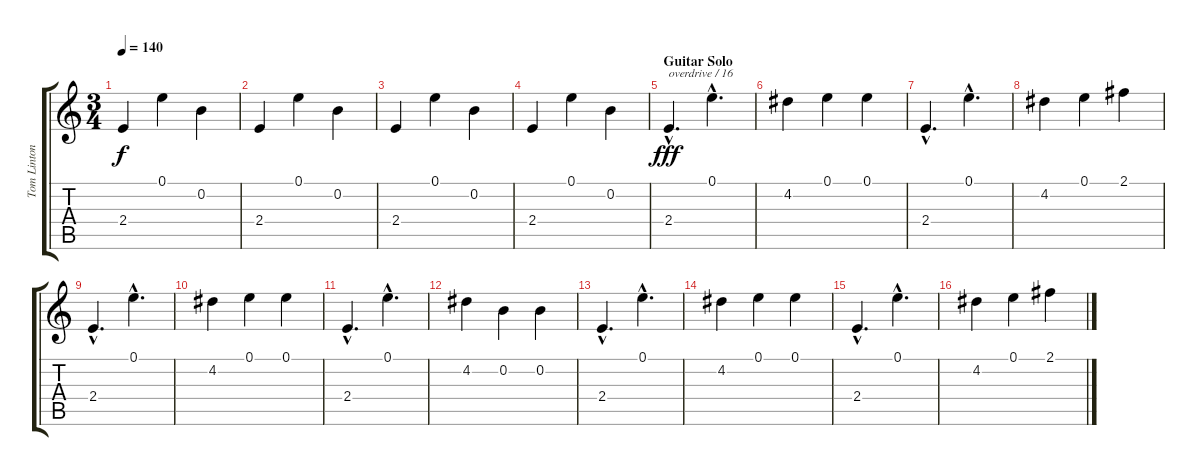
\track ("Tom Linton - Guitar II" "Tom Linton") {instrument acousticguitarsteel}
\staff {score tabs}
\tuning (E4 B3 G3 D3 A2 E2) {hide}
\ts (3 4)
\tempo 140
\clef g2
\ks c
2.4.4{dy f} 0.1.4 0.2.4 |
2.4.4 0.1.4 0.2.4 |
2.4.4 0.1.4 0.2.4 |
2.4.4 0.1.4 0.2.4 |
\section ("" "Guitar Solo")
2.4{hac}.4{d txt "overdrive / 16" dy fff volume 16 instrument overdrivenguitar} 0.1{hac}.4{d} |
4.2.4 0.1.4 0.1.4 |
2.4{hac}.4{d} 0.1{hac}.4{d} |
4.2.4 0.1.4 2.1.4 |
2.4{hac}.4{d} 0.1{hac}.4{d} |
4.2.4 0.1.4 0.1.4 |
2.4{hac}.4{d} 0.1{hac}.4{d} |
4.2.4 0.2.4 0.2.4 |
2.4{hac}.4{d} 0.1{hac}.4{d} |
4.2.4 0.1.4 0.1.4 |
2.4{hac}.4{d} 0.1{hac}.4{d} |
4.2.4 0.1.4 2.1.4
